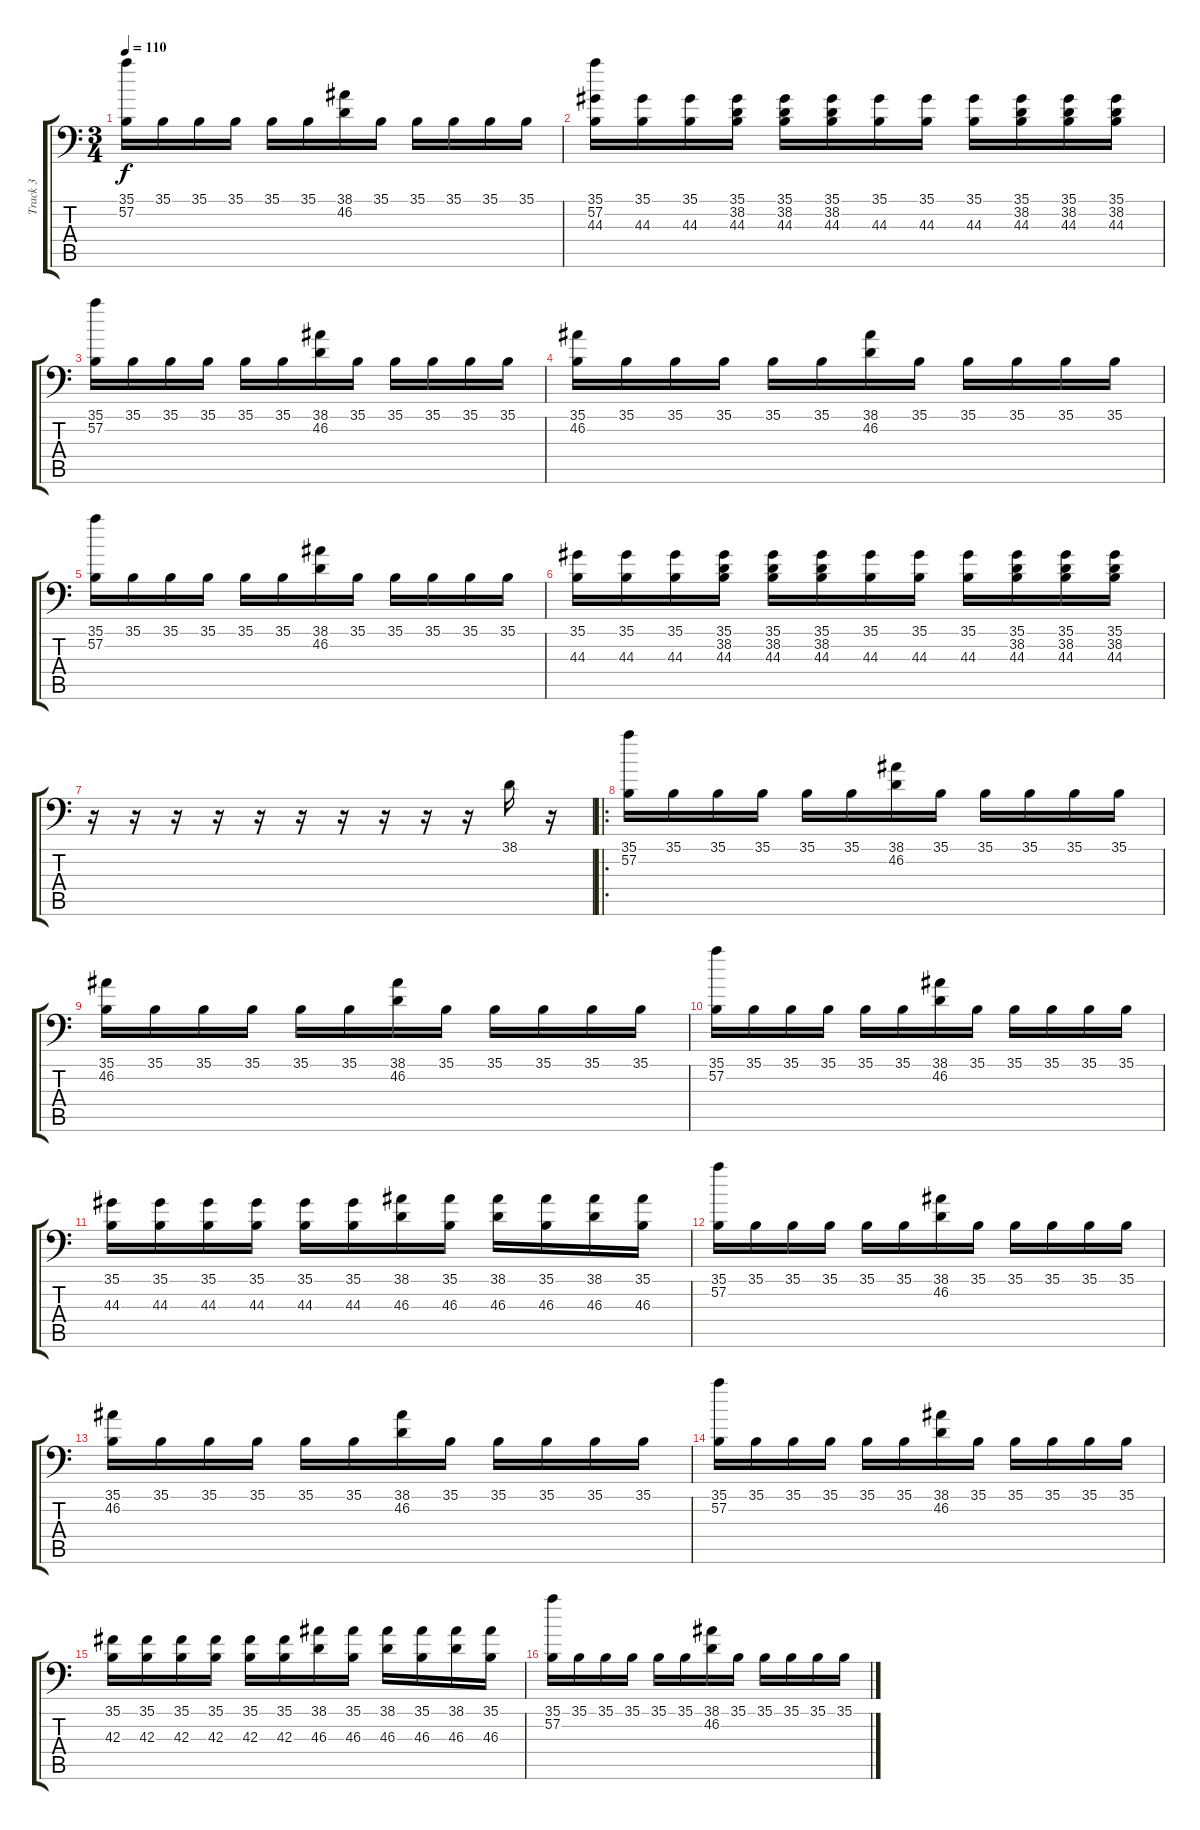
\track ("Track 3" "Track 3") {instrument acousticgrandpiano}
\staff {score tabs}
\tuning (C-1 C-1 C-1 C-1 C-1 C-1) {hide}
\ts (3 4)
\tempo 110
\clef f4
\ks c
(35.1 57.2).16{dy f} 35.1.16 35.1.16 35.1.16 35.1.16 35.1.16 (38.1 46.2).16 35.1.16 35.1.16 35.1.16 35.1.16 35.1.16 |
(35.1 57.2 44.3).16 (35.1 44.3).16 (35.1 44.3).16 (35.1 38.2 44.3).16 (35.1 38.2 44.3).16 (35.1 38.2 44.3).16 (35.1 44.3).16 (35.1 44.3).16 (35.1 44.3).16 (35.1 38.2 44.3).16 (35.1 38.2 44.3).16 (35.1 38.2 44.3).16 |
(35.1 57.2).16 35.1.16 35.1.16 35.1.16 35.1.16 35.1.16 (38.1 46.2).16 35.1.16 35.1.16 35.1.16 35.1.16 35.1.16 |
(35.1 46.2).16 35.1.16 35.1.16 35.1.16 35.1.16 35.1.16 (38.1 46.2).16 35.1.16 35.1.16 35.1.16 35.1.16 35.1.16 |
(35.1 57.2).16 35.1.16 35.1.16 35.1.16 35.1.16 35.1.16 (38.1 46.2).16 35.1.16 35.1.16 35.1.16 35.1.16 35.1.16 |
(35.1 44.3).16 (35.1 44.3).16 (35.1 44.3).16 (35.1 38.2 44.3).16 (35.1 38.2 44.3).16 (35.1 38.2 44.3).16 (35.1 44.3).16 (35.1 44.3).16 (35.1 44.3).16 (35.1 38.2 44.3).16 (35.1 38.2 44.3).16 (35.1 38.2 44.3).16 |
r.16 r.16 r.16 r.16 r.16 r.16 r.16 r.16 r.16 r.16 38.1.16 r.16 |
\ro
(35.1 57.2).16 35.1.16 35.1.16 35.1.16 35.1.16 35.1.16 (38.1 46.2).16 35.1.16 35.1.16 35.1.16 35.1.16 35.1.16 |
(35.1 46.2).16 35.1.16 35.1.16 35.1.16 35.1.16 35.1.16 (38.1 46.2).16 35.1.16 35.1.16 35.1.16 35.1.16 35.1.16 |
(35.1 57.2).16 35.1.16 35.1.16 35.1.16 35.1.16 35.1.16 (38.1 46.2).16 35.1.16 35.1.16 35.1.16 35.1.16 35.1.16 |
(35.1 44.3).16 (35.1 44.3).16 (35.1 44.3).16 (35.1 44.3).16 (35.1 44.3).16 (35.1 44.3).16 (38.1 46.3).16 (35.1 46.3).16 (38.1 46.3).16 (35.1 46.3).16 (38.1 46.3).16 (35.1 46.3).16 |
(35.1 57.2).16 35.1.16 35.1.16 35.1.16 35.1.16 35.1.16 (38.1 46.2).16 35.1.16 35.1.16 35.1.16 35.1.16 35.1.16 |
(35.1 46.2).16 35.1.16 35.1.16 35.1.16 35.1.16 35.1.16 (38.1 46.2).16 35.1.16 35.1.16 35.1.16 35.1.16 35.1.16 |
(35.1 57.2).16 35.1.16 35.1.16 35.1.16 35.1.16 35.1.16 (38.1 46.2).16 35.1.16 35.1.16 35.1.16 35.1.16 35.1.16 |
(35.1 42.3).16 (35.1 42.3).16 (35.1 42.3).16 (35.1 42.3).16 (35.1 42.3).16 (35.1 42.3).16 (38.1 46.3).16 (35.1 46.3).16 (38.1 46.3).16 (35.1 46.3).16 (38.1 46.3).16 (35.1 46.3).16 |
(35.1 57.2).16 35.1.16 35.1.16 35.1.16 35.1.16 35.1.16 (38.1 46.2).16 35.1.16 35.1.16 35.1.16 35.1.16 35.1.16
